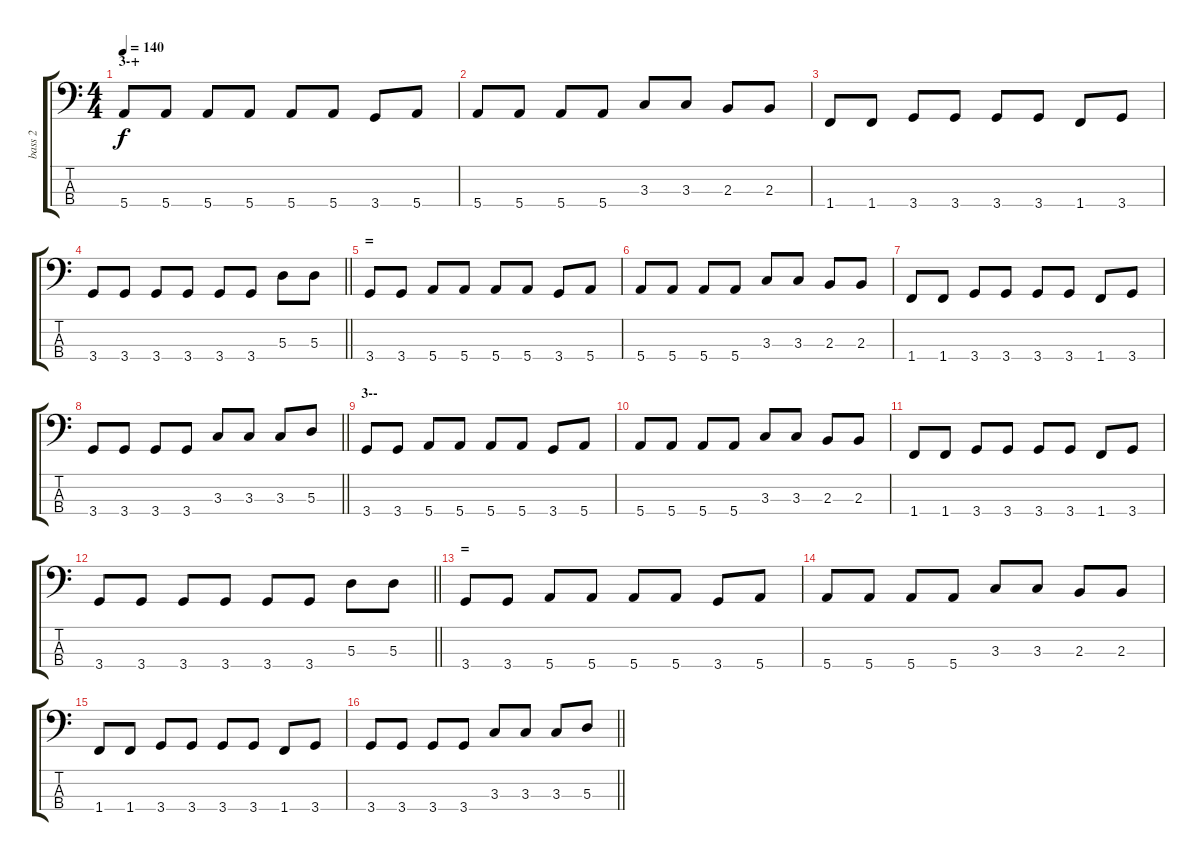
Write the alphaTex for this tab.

\track ("bass 2" "bass 2") {instrument electricbasspick}
\staff {score tabs}
\tuning (G2 D2 A1 E1) {hide}
\ts (4 4)
\section ("" "3-+")
\tempo 140
\clef f4
\ks c
5.4.8{dy f} 5.4.8 5.4.8 5.4.8 5.4.8 5.4.8 3.4.8 5.4.8 |
5.4.8 5.4.8 5.4.8 5.4.8 3.3.8 3.3.8 2.3.8 2.3.8 |
1.4.8 1.4.8 3.4.8 3.4.8 3.4.8 3.4.8 1.4.8 3.4.8 |
\barLineRight lightlight
3.4.8 3.4.8 3.4.8 3.4.8 3.4.8 3.4.8 5.3.8 5.3.8 |
\section ("" "=")
3.4.8 3.4.8 5.4.8 5.4.8 5.4.8 5.4.8 3.4.8 5.4.8 |
5.4.8 5.4.8 5.4.8 5.4.8 3.3.8 3.3.8 2.3.8 2.3.8 |
1.4.8 1.4.8 3.4.8 3.4.8 3.4.8 3.4.8 1.4.8 3.4.8 |
\barLineRight lightlight
3.4.8 3.4.8 3.4.8 3.4.8 3.3.8 3.3.8 3.3.8 5.3.8 |
\section ("" "3--")
3.4.8 3.4.8 5.4.8 5.4.8 5.4.8 5.4.8 3.4.8 5.4.8 |
5.4.8 5.4.8 5.4.8 5.4.8 3.3.8 3.3.8 2.3.8 2.3.8 |
1.4.8 1.4.8 3.4.8 3.4.8 3.4.8 3.4.8 1.4.8 3.4.8 |
\barLineRight lightlight
3.4.8 3.4.8 3.4.8 3.4.8 3.4.8 3.4.8 5.3.8 5.3.8 |
\section ("" "=")
3.4.8 3.4.8 5.4.8 5.4.8 5.4.8 5.4.8 3.4.8 5.4.8 |
5.4.8 5.4.8 5.4.8 5.4.8 3.3.8 3.3.8 2.3.8 2.3.8 |
1.4.8 1.4.8 3.4.8 3.4.8 3.4.8 3.4.8 1.4.8 3.4.8 |
\barLineRight lightlight
3.4.8 3.4.8 3.4.8 3.4.8 3.3.8 3.3.8 3.3.8 5.3.8
